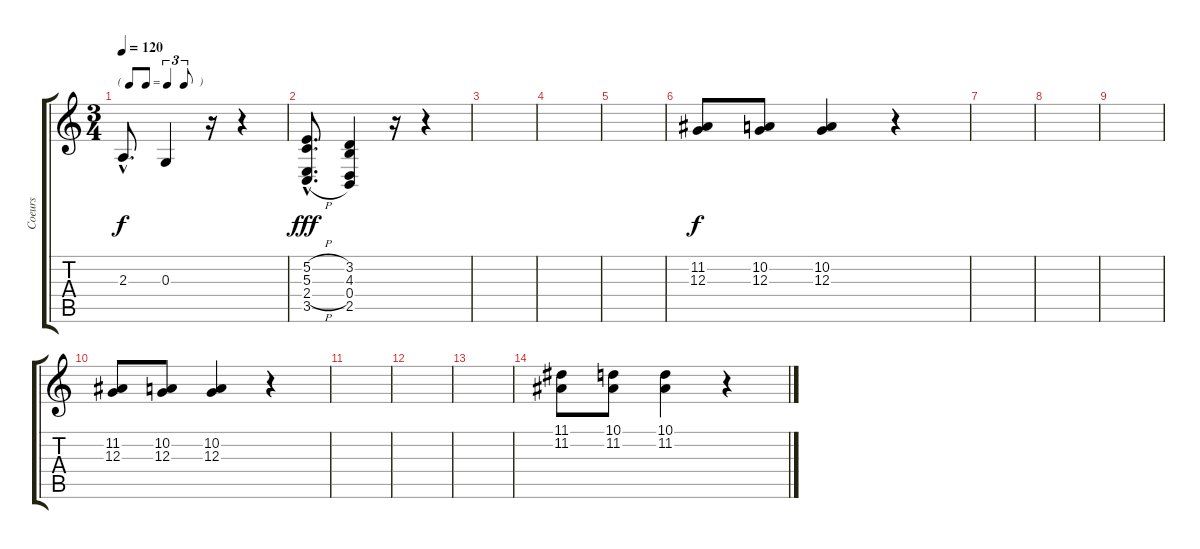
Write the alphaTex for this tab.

\track ("Coeurs" "Coeurs") {instrument brightacousticpiano}
\staff {score tabs}
\tuning (E4 B3 G3 D3 A2 E2) {hide}
\ts (3 4)
\tf triplet8th
\tempo 120
\clef g2
\ks c
2.3{hac}.8{d dy f} 0.3.4 r.16 r.4 |
(5.2{h hac} 5.3{h hac} 2.4{h hac} 3.5{h hac}).8{d dy fff} (3.2 4.3 0.4 2.5).4 r.16 r.4 |
|
|
|
(11.2 12.3).8{dy f} (10.2 12.3).8 (10.2 12.3).4 r.4 |
|
|
|
(11.2 12.3).8 (10.2 12.3).8 (10.2 12.3).4 r.4 |
|
|
|
(11.1 11.2).8 (10.1 11.2).8 (10.1 11.2).4 r.4
